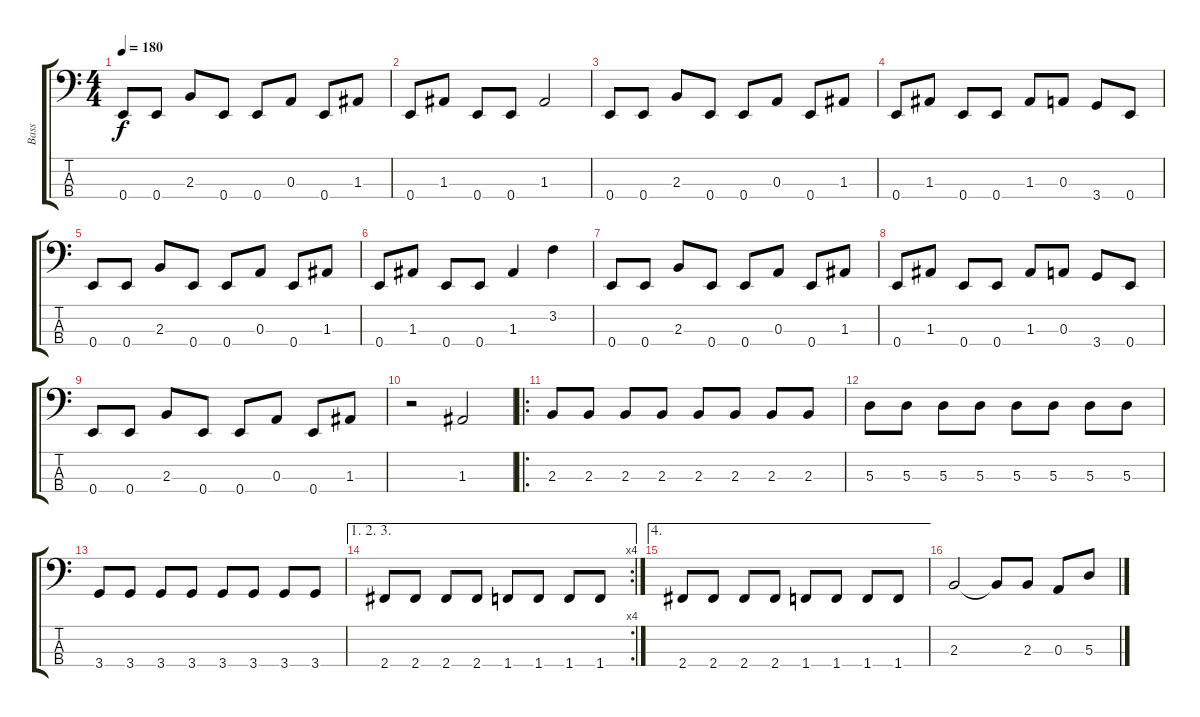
\track ("Bass" "Bass") {instrument electricbasspick}
\staff {score tabs}
\tuning (G2 D2 A1 E1) {hide}
\ts (4 4)
\tempo 180
\clef f4
\ks c
0.4.8{dy f} 0.4.8 2.3.8 0.4.8 0.4.8 0.3.8 0.4.8 1.3.8 |
0.4.8 1.3.8 0.4.8 0.4.8 1.3.2 |
0.4.8 0.4.8 2.3.8 0.4.8 0.4.8 0.3.8 0.4.8 1.3.8 |
0.4.8 1.3.8 0.4.8 0.4.8 1.3.8 0.3.8 3.4.8 0.4.8 |
0.4.8 0.4.8 2.3.8 0.4.8 0.4.8 0.3.8 0.4.8 1.3.8 |
0.4.8 1.3.8 0.4.8 0.4.8 1.3.4 3.2.4 |
0.4.8 0.4.8 2.3.8 0.4.8 0.4.8 0.3.8 0.4.8 1.3.8 |
0.4.8 1.3.8 0.4.8 0.4.8 1.3.8 0.3.8 3.4.8 0.4.8 |
0.4.8 0.4.8 2.3.8 0.4.8 0.4.8 0.3.8 0.4.8 1.3.8 |
r.2 1.3.2 |
\ro
2.3.8 2.3.8 2.3.8 2.3.8 2.3.8 2.3.8 2.3.8 2.3.8 |
5.3.8 5.3.8 5.3.8 5.3.8 5.3.8 5.3.8 5.3.8 5.3.8 |
3.4.8 3.4.8 3.4.8 3.4.8 3.4.8 3.4.8 3.4.8 3.4.8 |
\ae (1 2 3)
\rc 4
2.4.8 2.4.8 2.4.8 2.4.8 1.4.8 1.4.8 1.4.8 1.4.8 |
\ae 4
2.4.8 2.4.8 2.4.8 2.4.8 1.4.8 1.4.8 1.4.8 1.4.8 |
2.3.2 2.3{t}.8 2.3.8 0.3.8 5.3.8
